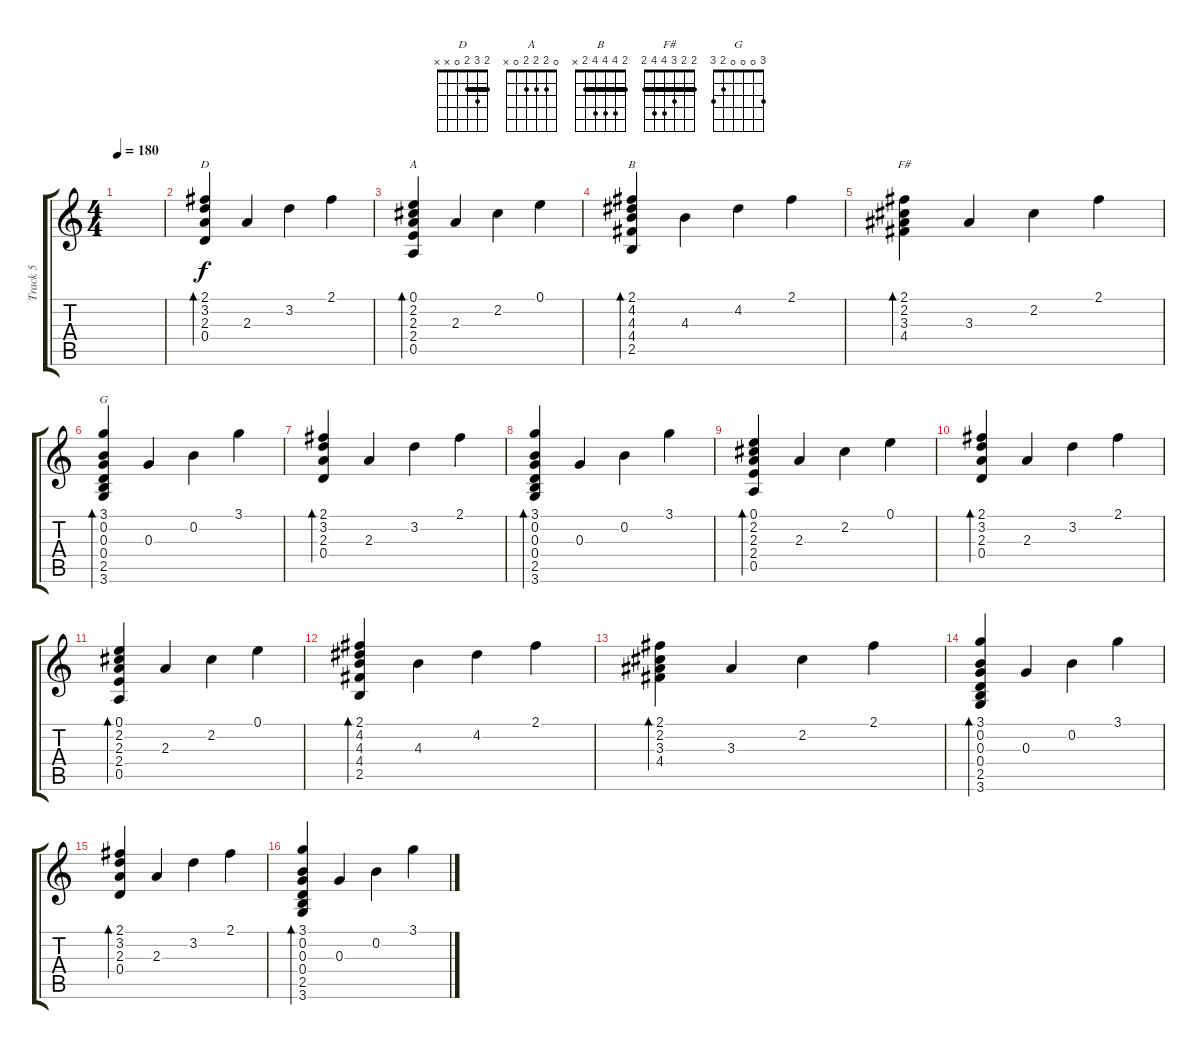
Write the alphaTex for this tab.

\track ("Track 5" "Track 5") {instrument acousticguitarsteel}
\staff {score tabs}
\tuning (E4 B3 G3 D3 A2 E2) {hide}
\chord ("D" 2 3 2 0 x x) {barre 2}
\chord ("A" 0 2 2 2 0 x)
\chord ("B" 2 4 4 4 2 x) {barre 2}
\chord ("F#" 2 2 3 4 4 2) {barre 2}
\chord ("G" 3 0 0 0 2 3)
\ts (4 4)
\tempo 180
\clef g2
\ks c
|
(2.1 3.2 2.3 0.4).4{bd 60 ch "D"} 2.3.4 3.2.4 2.1.4 |
(0.1 2.2 2.3 2.4 0.5).4{bd 120 ch "A"} 2.3.4 2.2.4 0.1.4 |
(2.1 4.2 4.3 4.4 2.5).4{bd 60 ch "B"} 4.3.4 4.2.4 2.1.4 |
(2.1 2.2 3.3 4.4).4{bd 60 ch "F#"} 3.3.4 2.2.4 2.1.4 |
(3.1 0.2 0.3 0.4 2.5 3.6).4{bd 60 ch "G"} 0.3.4 0.2.4 3.1.4 |
(2.1 3.2 2.3 0.4).4{bd 60} 2.3.4 3.2.4 2.1.4 |
(3.1 0.2 0.3 0.4 2.5 3.6).4{bd 60} 0.3.4 0.2.4 3.1.4 |
(0.1 2.2 2.3 2.4 0.5).4{bd 120} 2.3.4 2.2.4 0.1.4 |
(2.1 3.2 2.3 0.4).4{bd 60} 2.3.4 3.2.4 2.1.4 |
(0.1 2.2 2.3 2.4 0.5).4{bd 120} 2.3.4 2.2.4 0.1.4 |
(2.1 4.2 4.3 4.4 2.5).4{bd 60} 4.3.4 4.2.4 2.1.4 |
(2.1 2.2 3.3 4.4).4{bd 60} 3.3.4 2.2.4 2.1.4 |
(3.1 0.2 0.3 0.4 2.5 3.6).4{bd 60} 0.3.4 0.2.4 3.1.4 |
(2.1 3.2 2.3 0.4).4{bd 60} 2.3.4 3.2.4 2.1.4 |
(3.1 0.2 0.3 0.4 2.5 3.6).4{bd 60} 0.3.4 0.2.4 3.1.4
